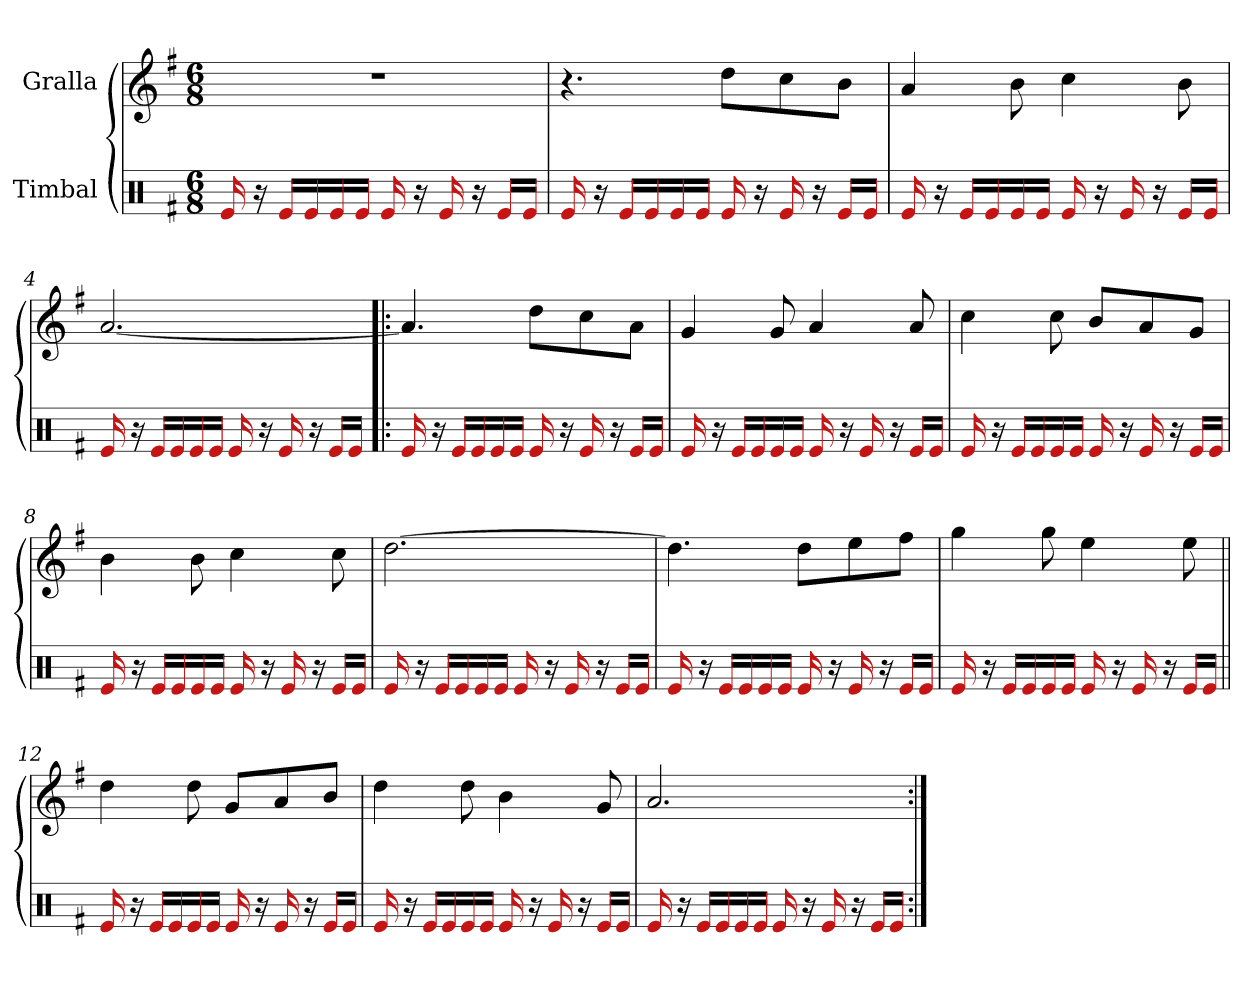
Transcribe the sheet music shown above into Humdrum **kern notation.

**kern	**kern
*part2	*part1
*staff2	*staff1
*I"Timbal	*I"Gralla
*clefX	*clefG2
*k[f#]	*k[f#]
*M6/8	*M6/8
=1	=1
16e	2.r
16r	.
16e/LL	.
16e/	.
16e/	.
16e/JJ	.
16e	.
16r	.
16e	.
16r	.
16e/LL	.
16e/JJ	.
=2	=2
16e	4.r
16r	.
16e/LL	.
16e/	.
16e/	.
16e/JJ	.
16e	8dd\L
16r	.
16e	8cc\
16r	.
16e/LL	8b\J
16e/JJ	.
=3	=3
16e	4a
16r	.
16e/LL	.
16e/	.
16e/	8b
16e/JJ	.
16e	4cc
16r	.
16e	.
16r	.
16e/LL	8b
16e/JJ	.
=4	=4
16e	[2.a
16r	.
16e/LL	.
16e/	.
16e/	.
16e/JJ	.
16e	.
16r	.
16e	.
16r	.
16e/LL	.
16e/JJ	.
=5!|:	=5!|:
16e	4.a]
16r	.
16e/LL	.
16e/	.
16e/	.
16e/JJ	.
16e	8dd\L
16r	.
16e	8cc\
16r	.
16e/LL	8a\J
16e/JJ	.
=6	=6
16e	4g
16r	.
16e/LL	.
16e/	.
16e/	8g
16e/JJ	.
16e	4a
16r	.
16e	.
16r	.
16e/LL	8a
16e/JJ	.
=7	=7
16e	4cc
16r	.
16e/LL	.
16e/	.
16e/	8cc
16e/JJ	.
16e	8b/L
16r	.
16e	8a/
16r	.
16e/LL	8g/J
16e/JJ	.
=8	=8
16e	4b
16r	.
16e/LL	.
16e/	.
16e/	8b
16e/JJ	.
16e	4cc
16r	.
16e	.
16r	.
16e/LL	8cc
16e/JJ	.
=9	=9
16e	[2.dd
16r	.
16e/LL	.
16e/	.
16e/	.
16e/JJ	.
16e	.
16r	.
16e	.
16r	.
16e/LL	.
16e/JJ	.
=10	=10
16e	4.dd]
16r	.
16e/LL	.
16e/	.
16e/	.
16e/JJ	.
16e	8dd\L
16r	.
16e	8ee\
16r	.
16e/LL	8ff#\J
16e/JJ	.
=11	=11
16e	4gg
16r	.
16e/LL	.
16e/	.
16e/	8gg
16e/JJ	.
16e	4ee
16r	.
16e	.
16r	.
16e/LL	8ee
16e/JJ	.
=12||	=12||
16e	4dd
16r	.
16e/LL	.
16e/	.
16e/	8dd
16e/JJ	.
16e	8g/L
16r	.
16e	8a/
16r	.
16e/LL	8b/J
16e/JJ	.
=13	=13
16e	4dd
16r	.
16e/LL	.
16e/	.
16e/	8dd
16e/JJ	.
16e	4b
16r	.
16e	.
16r	.
16e/LL	8g
16e/JJ	.
=14	=14
16e	2.a
16r	.
16e/LL	.
16e/	.
16e/	.
16e/JJ	.
16e	.
16r	.
16e	.
16r	.
16e/LL	.
16e/JJ	.
=:|!	=:|!
*-	*-
